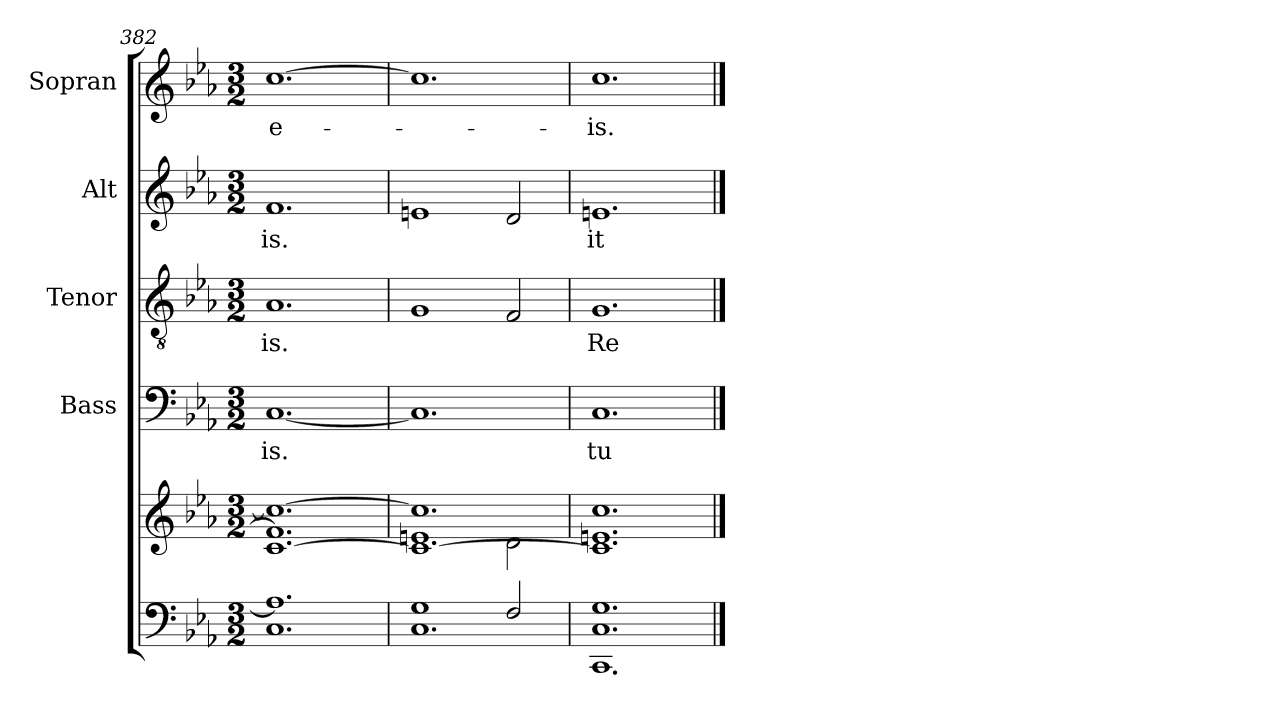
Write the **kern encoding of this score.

**kern	**kern	**kern	**text	**kern	**text	**kern	**text	**kern	**text
*part5	*part5	*part4	*part4	*part3	*part3	*part2	*part2	*part1	*part1
*staff6	*staff5	*staff4	*staff4	*staff3	*staff3	*staff2	*staff2	*staff1	*staff1
*	*	*I"Bass	*	*I"Tenor	*	*I"Alt	*	*I"Sopran	*
*	*	*I'B.	*	*I'T.	*	*I'A.	*	*I'S.	*
*clefF4	*clefG2	*clefF4	*	*clefGv2	*	*clefG2	*	*clefG2	*
*k[b-e-a-]	*k[b-e-a-]	*k[b-e-a-]	*	*k[b-e-a-]	*	*k[b-e-a-]	*	*k[b-e-a-]	*
*E-:	*E-:	*E-:	*	*E-:	*	*E-:	*	*E-:	*
*M3/2	*M3/2	*M3/2	*	*M3/2	*	*M3/2	*	*M3/2	*
=382	=382	=382	=382	=382	=382	=382	=382	=382	=382
*^	*^	*	*	*	*	*	*	*	*
!	!	!	!	!	!LO:LY:b	!	!LO:LY:b	!	!LO:LY:b	!	!LO:LY:b
1.A-]	1.C	[<1.c 1.cc_	1.f]	[1.C	-is.	1.A-	-is.	1.f	-is.	[1.cc	e-
=383	=383	=383	=383	=383	=383	=383	=383	=383	=383	=383	=383
1G	1.C	1.c_ 1.cc]	1en	1.C]	.	1G	.	1en	.	1.cc]	.
2F/	.	.	2d\	.	.	2F/	.	2d/	.	.	.
=384	=384	=384	=384	=384	=384	=384	=384	=384	=384	=384	=384
!	!	!	!	!	!LO:LY:b	!	!LO:LY:b	!	!LO:LY:b	!	!LO:LY:b
*	*	*v	*v	*	*	*	*	*	*	*	*
1.G	1.CC 1.C	1.c] 1.en 1.cc	1.C	tu	1.G	Re-	1.en	it-	1.cc	-is.
*v	*v	*	*	*	*	*	*	*	*	*
==	==	==	==	==	==	==	==	==	==
*-	*-	*-	*-	*-	*-	*-	*-	*-	*-
